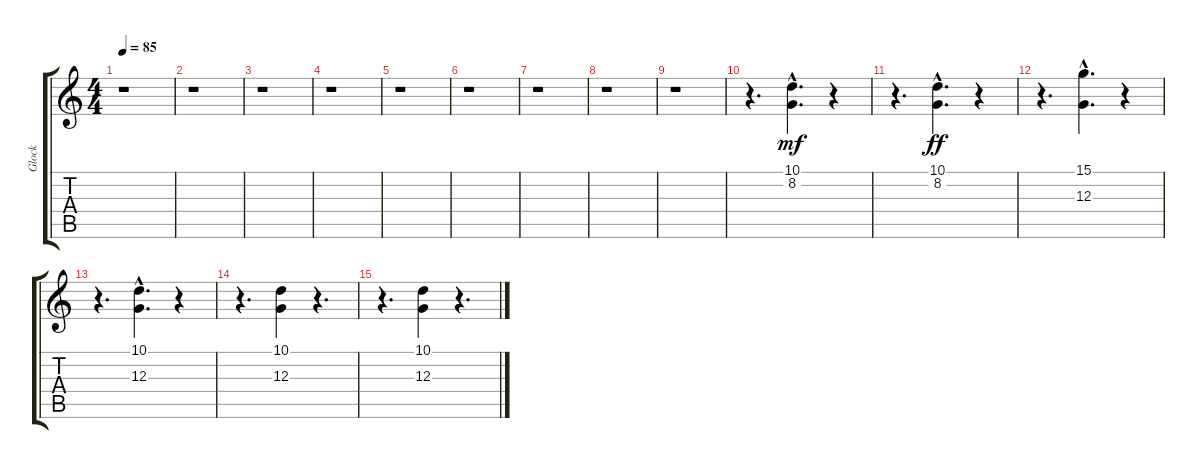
\track ("Glock" "Glock") {instrument glockenspiel}
\staff {score tabs}
\tuning (E4 B3 G3 D3 A2 E2) {hide}
\ts (4 4)
\tempo 85
\clef g2
\ks c
r.1{dy f} |
r.1 |
r.1 |
r.1 |
r.1 |
r.1 |
r.1 |
r.1 |
r.1 |
r.4{d} (10.1 8.2{hac}).4{d dy mf} r.4 |
r.4{d} (10.1{hac} 8.2{hac}).4{d dy ff} r.4 |
r.4{d} (15.1{hac} 12.3{hac}).4{d volume 6} r.4 |
r.4{d} (10.1{hac} 12.3{hac}).4{d volume 6} r.4 |
r.4{d} (10.1 12.3).4{volume 2} r.4{d} |
r.4{d} (10.1 12.3).4 r.4{d}
